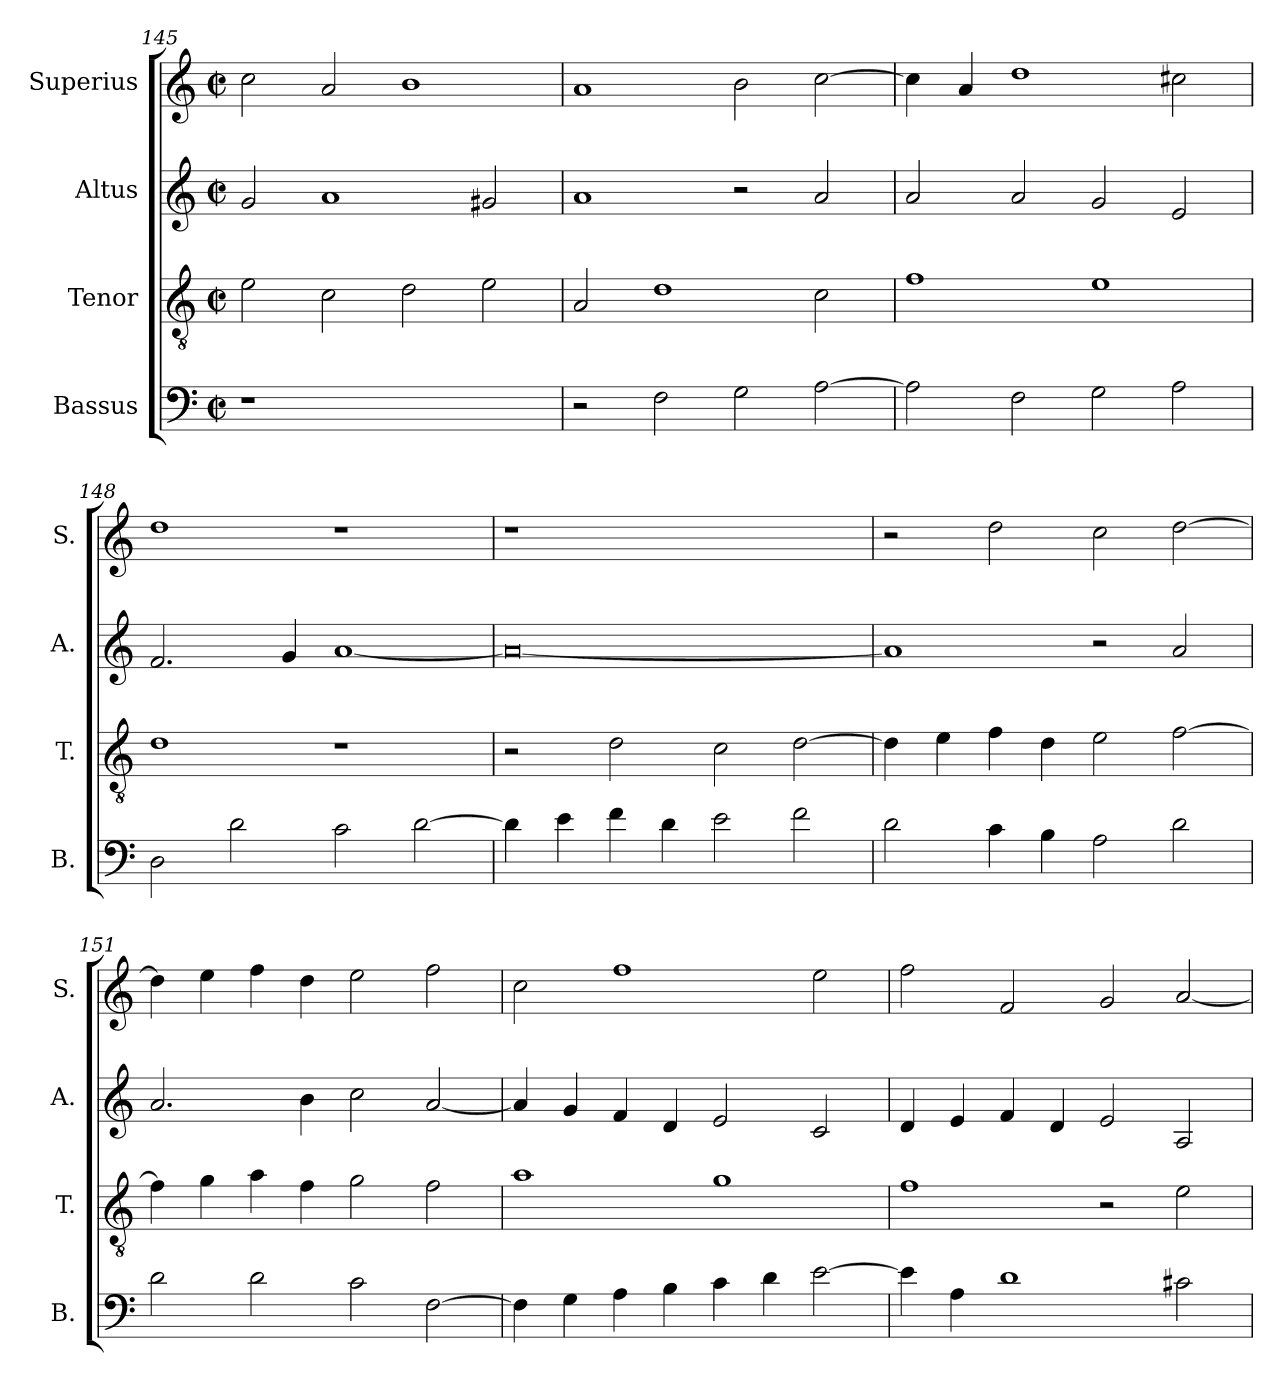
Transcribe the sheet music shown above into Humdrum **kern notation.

**kern	**kern	**kern	**kern
*part4	*part3	*part2	*part1
*staff4	*staff3	*staff2	*staff1
*I"Bassus	*I"Tenor	*I"Altus	*I"Superius
*I'B.	*I'T.	*I'A.	*I'S.
*clefF4	*clefGv2	*clefG2	*clefG2
*	*ITrd7c12	*	*
*k[]	*k[]	*k[]	*k[]
*C:	*C:	*C:	*C:
*M2/2	*M2/2	*M2/2	*M2/2
*met(c|)	*met(c|)	*met(c|)	*met(c|)
=145	=145	=145	=145
!LO:N:vis=1	!	!	!
1r	2Ei\	2gi/	2cci\
.	2Ci\	1ai	2ai/
1ryy	2Di\	.	1bi
.	2Ei\	2g#Xi/	.
!!LO:LB:g=z
=146	=146	=146	=146
2r	2AAi/	1ai	1ai
2Fi\	1Di	.	.
2Gi\	.	2r	2bi\
[>2Ai\	2Ci\	2ai/	[>2cci\
=147	=147	=147	=147
2Ai\]	1Fi	2ai/	4cci\]
.	.	.	4ai/
2Fi\	.	2ai/	1ddi
2Gi\	1Ei	2gi/	.
2Ai\	.	2ei/	2cc#Xi\
=148	=148	=148	=148
2Di\	1Di	2.fi/	1ddi
2di\	.	.	.
.	.	4gi/	.
2ci\	1r	[<1ai	1r
[>2di\	.	.	.
=149	=149	=149	=149
!	!	!	!LO:N:vis=1
4di\]	2r	0ai_<	1r
4ei\	.	.	.
4fi\	2Di\	.	.
4di\	.	.	.
2ei\	2Ci\	.	1ryy
2fi\	[>2Di\	.	.
=150	=150	=150	=150
2di\	4Di\]	1ai]	2r
.	4Ei\	.	.
4ci\	4Fi\	.	2ddi\
4Bi\	4Di\	.	.
2Ai\	2Ei\	2r	2cci\
2di\	[>2Fi\	2ai/	[>2ddi\
!!LO:PB:g=z
=151	=151	=151	=151
2di\	4Fi\]	2.ai/	4ddi\]
.	4Gi\	.	4eei\
2di\	4Ai\	.	4ffi\
.	4Fi\	4bi\	4ddi\
2ci\	2Gi\	2cci\	2eei\
[>2Fi\	2Fi\	[<2ai/	2ffi\
=152	=152	=152	=152
4Fi\]	1Ai	4ai/]	2cci\
4Gi\	.	4gi/	.
4Ai\	.	4fi/	1ffi
4Bi\	.	4di/	.
4ci\	1Gi	2ei/	.
4di\	.	.	.
[>2ei\	.	2ci/	2eei\
=153	=153	=153	=153
4ei\]	1Fi	4di/	2ffi\
4Ai\	.	4ei/	.
1di	.	4fi/	2fi/
.	.	4di/	.
.	2r	2ei/	2gi/
2c#Xi\	2Ei\	2Ai/	[<2ai/
=	=	=	=
*-	*-	*-	*-
